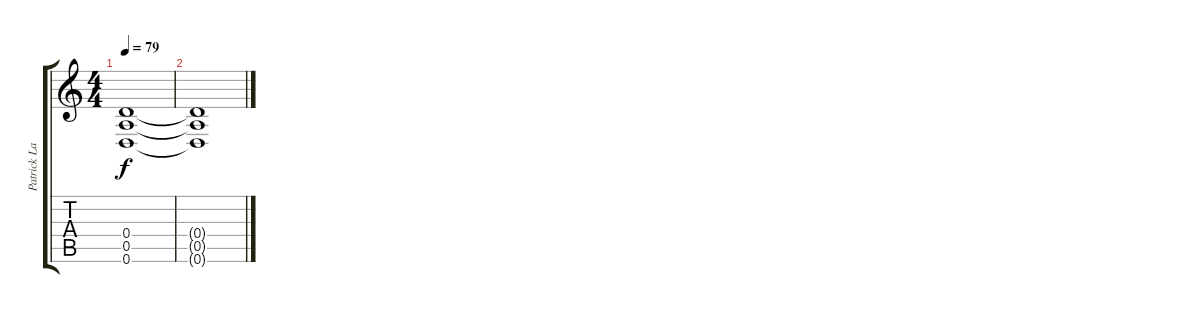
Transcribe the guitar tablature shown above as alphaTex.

\track ("Patrick Lachman" "Patrick La") {instrument distortionguitar}
\staff {score tabs}
\tuning (E4 B3 G3 D3 A2 D2) {hide}
\ts (4 4)
\tempo 79
\clef g2
\ks c
(0.4{t} 0.5{t} 0.6{t}).1{dy f} |
(0.4{t} 0.5{t} 0.6{t}).1
